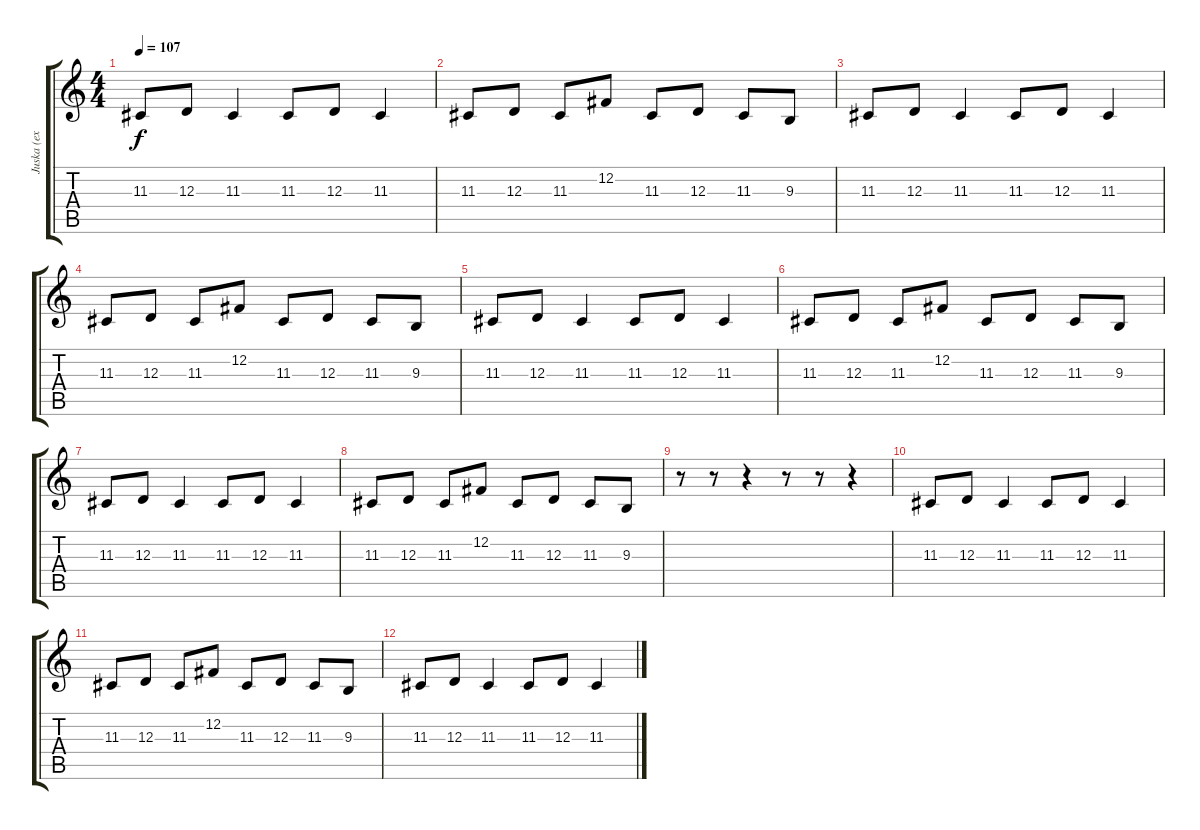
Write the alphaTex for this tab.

\track ("Juska (ex HIM)" "Juska (ex ") {instrument fx5brightness}
\staff {score tabs}
\tuning (B3 Gb3 D3 A2 E2 B1) {hide}
\ts (4 4)
\tempo 107
\clef g2
\ks c
11.3.8{dy f instrument fx5brightness} 12.3.8 11.3.4 11.3.8 12.3.8 11.3.4 |
11.3.8 12.3.8 11.3.8 12.2.8 11.3.8 12.3.8 11.3.8 9.3.8 |
11.3.8 12.3.8 11.3.4 11.3.8 12.3.8 11.3.4 |
11.3.8 12.3.8 11.3.8 12.2.8 11.3.8 12.3.8 11.3.8 9.3.8 |
11.3.8 12.3.8 11.3.4 11.3.8 12.3.8 11.3.4 |
11.3.8 12.3.8 11.3.8 12.2.8 11.3.8 12.3.8 11.3.8 9.3.8 |
11.3.8 12.3.8 11.3.4 11.3.8 12.3.8 11.3.4 |
11.3.8 12.3.8 11.3.8 12.2.8 11.3.8 12.3.8 11.3.8 9.3.8 |
r.8 r.8 r.4 r.8 r.8 r.4 |
11.3.8 12.3.8 11.3.4 11.3.8 12.3.8 11.3.4 |
11.3.8 12.3.8 11.3.8 12.2.8 11.3.8 12.3.8 11.3.8 9.3.8 |
11.3.8 12.3.8 11.3.4 11.3.8 12.3.8 11.3.4
